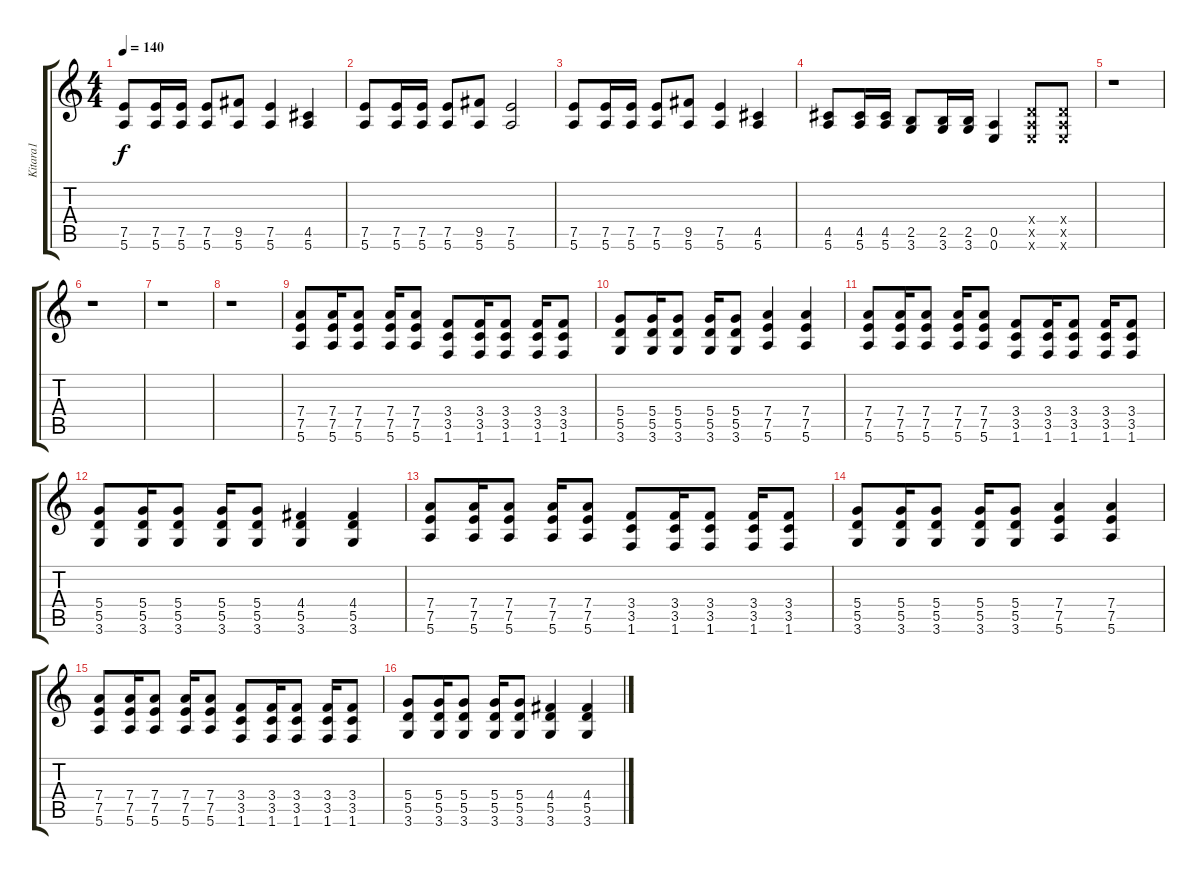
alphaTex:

\track ("Kitara1" "Kitara1") {instrument acousticguitarnylon}
\staff {score tabs}
\tuning (E4 B3 G3 D3 A2 E2) {hide}
\ts (4 4)
\tempo 140
\clef g2
\ks c
(7.5 5.6).8{dy f} (7.5 5.6).16 (7.5 5.6).16 (7.5 5.6).8 (9.5 5.6).8 (7.5 5.6).4 (4.5 5.6).4 |
(7.5 5.6).8 (7.5 5.6).16 (7.5 5.6).16 (7.5 5.6).8 (9.5 5.6).8 (7.5 5.6).2 |
(7.5 5.6).8 (7.5 5.6).16 (7.5 5.6).16 (7.5 5.6).8 (9.5 5.6).8 (7.5 5.6).4 (4.5 5.6).4 |
(4.5 5.6).8 (4.5 5.6).16 (4.5 5.6).16 (2.5 3.6).8 (2.5 3.6).16 (2.5 3.6).16 (0.5 0.6).4 (0.4{x} 0.5{x} 0.6{x}).8 (0.4{x} 0.5{x} 0.6{x}).8 |
r.1 |
r.1 |
r.1 |
r.1 |
(7.4 7.5 5.6).8 (7.4 7.5 5.6).16 (7.4 7.5 5.6).8 (7.4 7.5 5.6).16 (7.4 7.5 5.6).8 (3.4 3.5 1.6).8 (3.4 3.5 1.6).16 (3.4 3.5 1.6).8 (3.4 3.5 1.6).16 (3.4 3.5 1.6).8 |
(5.4 5.5 3.6).8 (5.4 5.5 3.6).16 (5.4 5.5 3.6).8 (5.4 5.5 3.6).16 (5.4 5.5 3.6).8 (7.4 7.5 5.6).4 (7.4 7.5 5.6).4 |
(7.4 7.5 5.6).8 (7.4 7.5 5.6).16 (7.4 7.5 5.6).8 (7.4 7.5 5.6).16 (7.4 7.5 5.6).8 (3.4 3.5 1.6).8 (3.4 3.5 1.6).16 (3.4 3.5 1.6).8 (3.4 3.5 1.6).16 (3.4 3.5 1.6).8 |
(5.4 5.5 3.6).8 (5.4 5.5 3.6).16 (5.4 5.5 3.6).8 (5.4 5.5 3.6).16 (5.4 5.5 3.6).8 (4.4 5.5 3.6).4 (4.4 5.5 3.6).4 |
(7.4 7.5 5.6).8 (7.4 7.5 5.6).16 (7.4 7.5 5.6).8 (7.4 7.5 5.6).16 (7.4 7.5 5.6).8 (3.4 3.5 1.6).8 (3.4 3.5 1.6).16 (3.4 3.5 1.6).8 (3.4 3.5 1.6).16 (3.4 3.5 1.6).8 |
(5.4 5.5 3.6).8 (5.4 5.5 3.6).16 (5.4 5.5 3.6).8 (5.4 5.5 3.6).16 (5.4 5.5 3.6).8 (7.4 7.5 5.6).4 (7.4 7.5 5.6).4 |
(7.4 7.5 5.6).8 (7.4 7.5 5.6).16 (7.4 7.5 5.6).8 (7.4 7.5 5.6).16 (7.4 7.5 5.6).8 (3.4 3.5 1.6).8 (3.4 3.5 1.6).16 (3.4 3.5 1.6).8 (3.4 3.5 1.6).16 (3.4 3.5 1.6).8 |
(5.4 5.5 3.6).8 (5.4 5.5 3.6).16 (5.4 5.5 3.6).8 (5.4 5.5 3.6).16 (5.4 5.5 3.6).8 (4.4 5.5 3.6).4 (4.4 5.5 3.6).4
